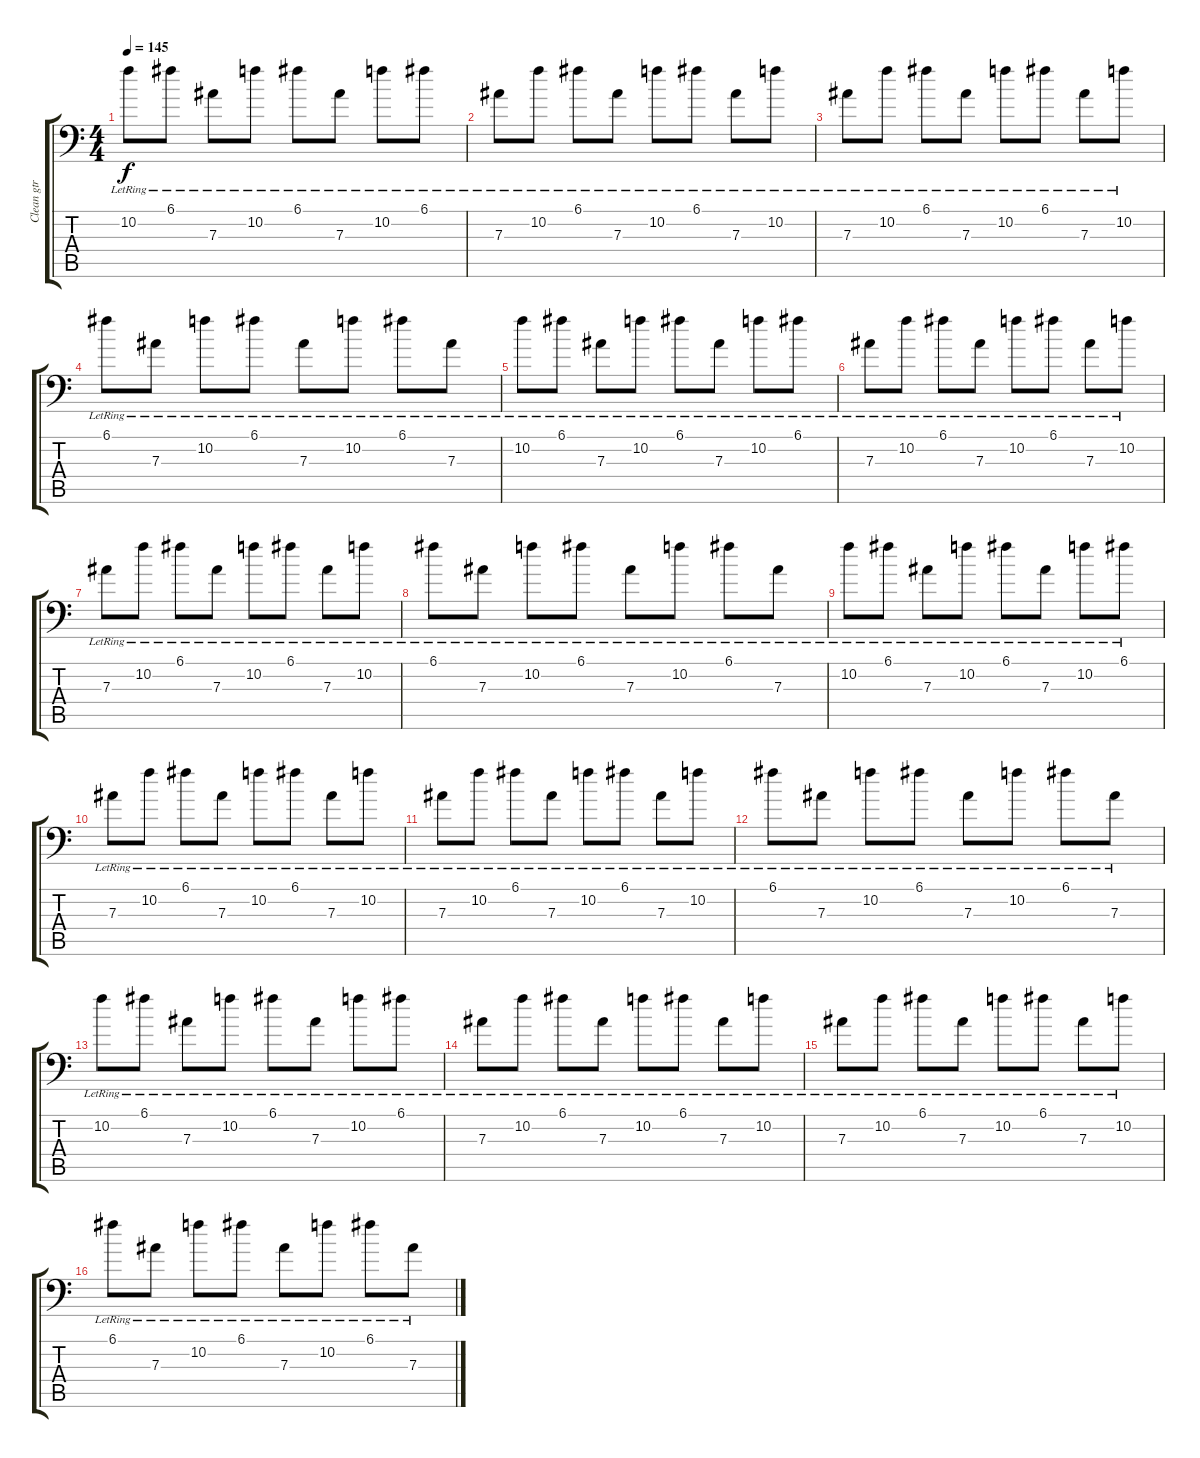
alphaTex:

\track ("Clean gtr" "Clean gtr") {instrument electricguitarclean}
\staff {score tabs}
\tuning (C4 G3 Eb3 Bb2 F2 Bb1) {hide}
\ts (4 4)
\tempo 145
\clef f4
\ks c
10.2{lr}.8{dy f} 6.1{lr}.8 7.3{lr}.8 10.2{lr}.8 6.1{lr}.8 7.3{lr}.8 10.2{lr}.8 6.1{lr}.8 |
7.3{lr}.8 10.2{lr}.8 6.1{lr}.8 7.3{lr}.8 10.2{lr}.8 6.1{lr}.8 7.3{lr}.8 10.2{lr}.8 |
7.3{lr}.8 10.2{lr}.8 6.1{lr}.8 7.3{lr}.8 10.2{lr}.8 6.1{lr}.8 7.3{lr}.8 10.2{lr}.8 |
6.1{lr}.8 7.3{lr}.8 10.2{lr}.8 6.1{lr}.8 7.3{lr}.8 10.2{lr}.8 6.1{lr}.8 7.3{lr}.8 |
10.2{lr}.8 6.1{lr}.8 7.3{lr}.8 10.2{lr}.8 6.1{lr}.8 7.3{lr}.8 10.2{lr}.8 6.1{lr}.8 |
7.3{lr}.8 10.2{lr}.8 6.1{lr}.8 7.3{lr}.8 10.2{lr}.8 6.1{lr}.8 7.3{lr}.8 10.2{lr}.8 |
7.3{lr}.8 10.2{lr}.8 6.1{lr}.8 7.3{lr}.8 10.2{lr}.8 6.1{lr}.8 7.3{lr}.8 10.2{lr}.8 |
6.1{lr}.8 7.3{lr}.8 10.2{lr}.8 6.1{lr}.8 7.3{lr}.8 10.2{lr}.8 6.1{lr}.8 7.3{lr}.8 |
10.2{lr}.8 6.1{lr}.8 7.3{lr}.8 10.2{lr}.8 6.1{lr}.8 7.3{lr}.8 10.2{lr}.8 6.1{lr}.8 |
7.3{lr}.8 10.2{lr}.8 6.1{lr}.8 7.3{lr}.8 10.2{lr}.8 6.1{lr}.8 7.3{lr}.8 10.2{lr}.8 |
7.3{lr}.8 10.2{lr}.8 6.1{lr}.8 7.3{lr}.8 10.2{lr}.8 6.1{lr}.8 7.3{lr}.8 10.2{lr}.8 |
6.1{lr}.8 7.3{lr}.8 10.2{lr}.8 6.1{lr}.8 7.3{lr}.8 10.2{lr}.8 6.1{lr}.8 7.3{lr}.8 |
10.2{lr}.8 6.1{lr}.8 7.3{lr}.8 10.2{lr}.8 6.1{lr}.8 7.3{lr}.8 10.2{lr}.8 6.1{lr}.8 |
7.3{lr}.8 10.2{lr}.8 6.1{lr}.8 7.3{lr}.8 10.2{lr}.8 6.1{lr}.8 7.3{lr}.8 10.2{lr}.8 |
7.3{lr}.8{volume 10} 10.2{lr}.8 6.1{lr}.8 7.3{lr}.8 10.2{lr}.8 6.1{lr}.8 7.3{lr}.8 10.2{lr}.8 |
6.1{lr}.8 7.3{lr}.8 10.2{lr}.8 6.1{lr}.8 7.3{lr}.8 10.2{lr}.8 6.1{lr}.8 7.3{lr}.8
